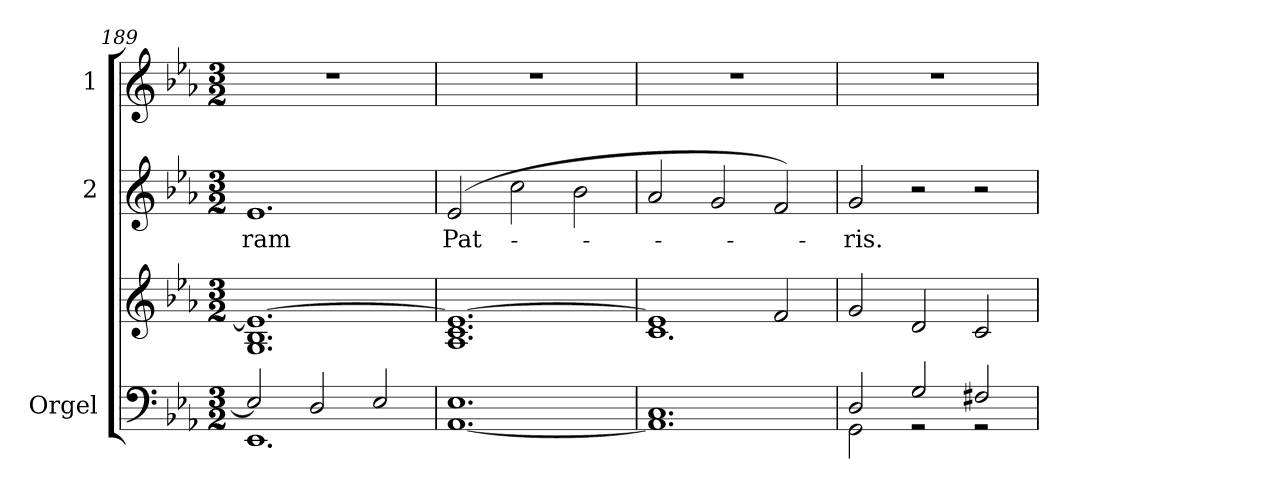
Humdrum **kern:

**kern	**kern	**kern	**text	**kern
*part3	*part3	*part2	*part2	*part1
*staff4	*staff3	*staff2	*staff2	*staff1
*I"Orgel	*	*I"2	*	*I"1
*I'Org.	*	*	*	*
*clefF4	*clefG2	*clefG2	*	*clefG2
*k[b-e-a-]	*k[b-e-a-]	*k[b-e-a-]	*	*k[b-e-a-]
*E-:	*E-:	*E-:	*	*E-:
*M3/2	*M3/2	*M3/2	*	*M3/2
=189	=189	=189	=189	=189
*^	*	*	*	*
!	!	!	!	!LO:LY:b	!
2E-/]	1.EE-	1.G 1.B- 1.e-_	1.e-	-ram	1.r
2D/	.	.	.	.	.
2E-/	.	.	.	.	.
=190	=190	=190	=190	=190	=190
!	!	!	!	!LO:LY:b	!
1.E-	[<1.AA-	1.A- 1.c 1.e-_	(2e-/	Pat-	1.r
.	.	.	2cc\	.	.
.	.	.	2b-\	.	.
=191	=191	=191	=191	=191	=191
*	*	*^	*	*	*
1.C	1.AA-]	1e-]	1.c	2a-/	.	1.r
.	.	.	.	2g/	.	.
.	.	2f/	.	2f/)	.	.
*	*	*v	*v	*	*	*
=192	=192	=192	=192	=192	=192
!	!	!	!	!LO:LY:b	!
2D/	2GG\	2g/	2g/	-ris.	1.r
2G/	2rGG	2d/	2r	.	.
2F#X/	2rGG	2c/	2r	.	.
*v	*v	*	*	*	*
=	=	=	=	=
*-	*-	*-	*-	*-
